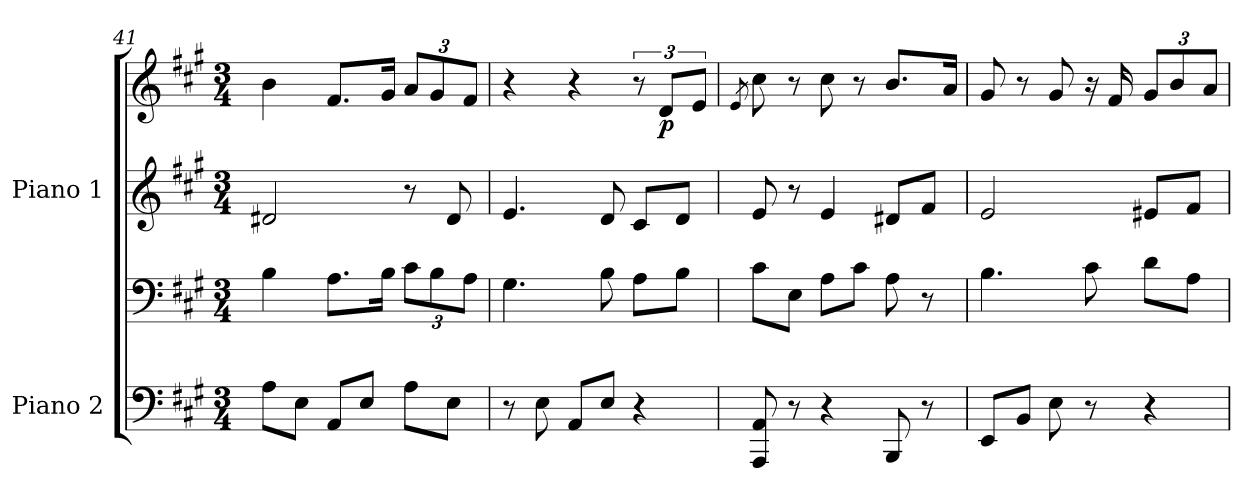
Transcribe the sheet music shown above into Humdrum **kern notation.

**kern	**kern	**kern	**kern	**dynam
*part2	*part2	*part1	*part1	*part1
*staff4	*staff3	*staff2	*staff1	*staff1/2
*I"Piano 2	*	*I"Piano 1	*	*
*I'Pno. 2	*	*I'Pno. 1	*	*
*clefF4	*clefF4	*clefG2	*clefG2	*
*k[f#c#g#]	*k[f#c#g#]	*k[f#c#g#]	*k[f#c#g#]	*
*M3/4	*M3/4	*M3/4	*M3/4	*
=41	=41	=41	=41	=41
8A\L	4B\	2d#X/	4b\	.
8E\J	.	.	.	.
8AA/L	8.A\L	.	8.f#/L	.
8E/J	.	.	.	.
.	16B\Jk	.	16g#/Jk	.
*	*Xbrackettup	*	*Xbrackettup	*
8A\L	12c#\L	8r	12a/L	.
.	12B\	.	12g#/	.
8E\J	.	8d#/	.	.
.	12A\J	.	12f#/J	.
=42	=42	=42	=42	=42
8r	4.G#\	4.e/	4r	.
8E\	.	.	.	.
8AA/L	.	.	4r	.
8E/J	8B\	8d/	.	.
*	*	*	*brackettup	*
4r	8A\L	8c#/L	12r	.
!	!	!	!	!LO:DY:b
.	.	.	12d/L	p
.	8B\J	8d/J	.	.
.	.	.	12e/J	.
!!LO:PB:g=z
=43	=43	=43	=43	=43
.	.	.	8qe/	.
8AAA/ 8AA/	8c#\L	8e/	8cc#\	.
8r	8E\J	8r	8r	.
4r	8A\L	4e/	8cc#\	.
.	8c#\J	.	8r	.
8BBB/	8A\	8d#X/L	8.b/L	.
8r	8r	8f#/J	.	.
.	.	.	16a/Jk	.
=44	=44	=44	=44	=44
8EE/L	4.B\	2e/	8g#/	.
8BB/J	.	.	8r	.
8E\	.	.	8g#/	.
8r	8c#\	.	16r	.
.	.	.	16f#/	.
*	*	*	*Xbrackettup	*
4r	8d\L	8e#X/L	12g#/L	.
.	.	.	12b/	.
.	8A\J	8f#/J	.	.
.	.	.	12a/J	.
=	=	=	=	=
*-	*-	*-	*-	*-
